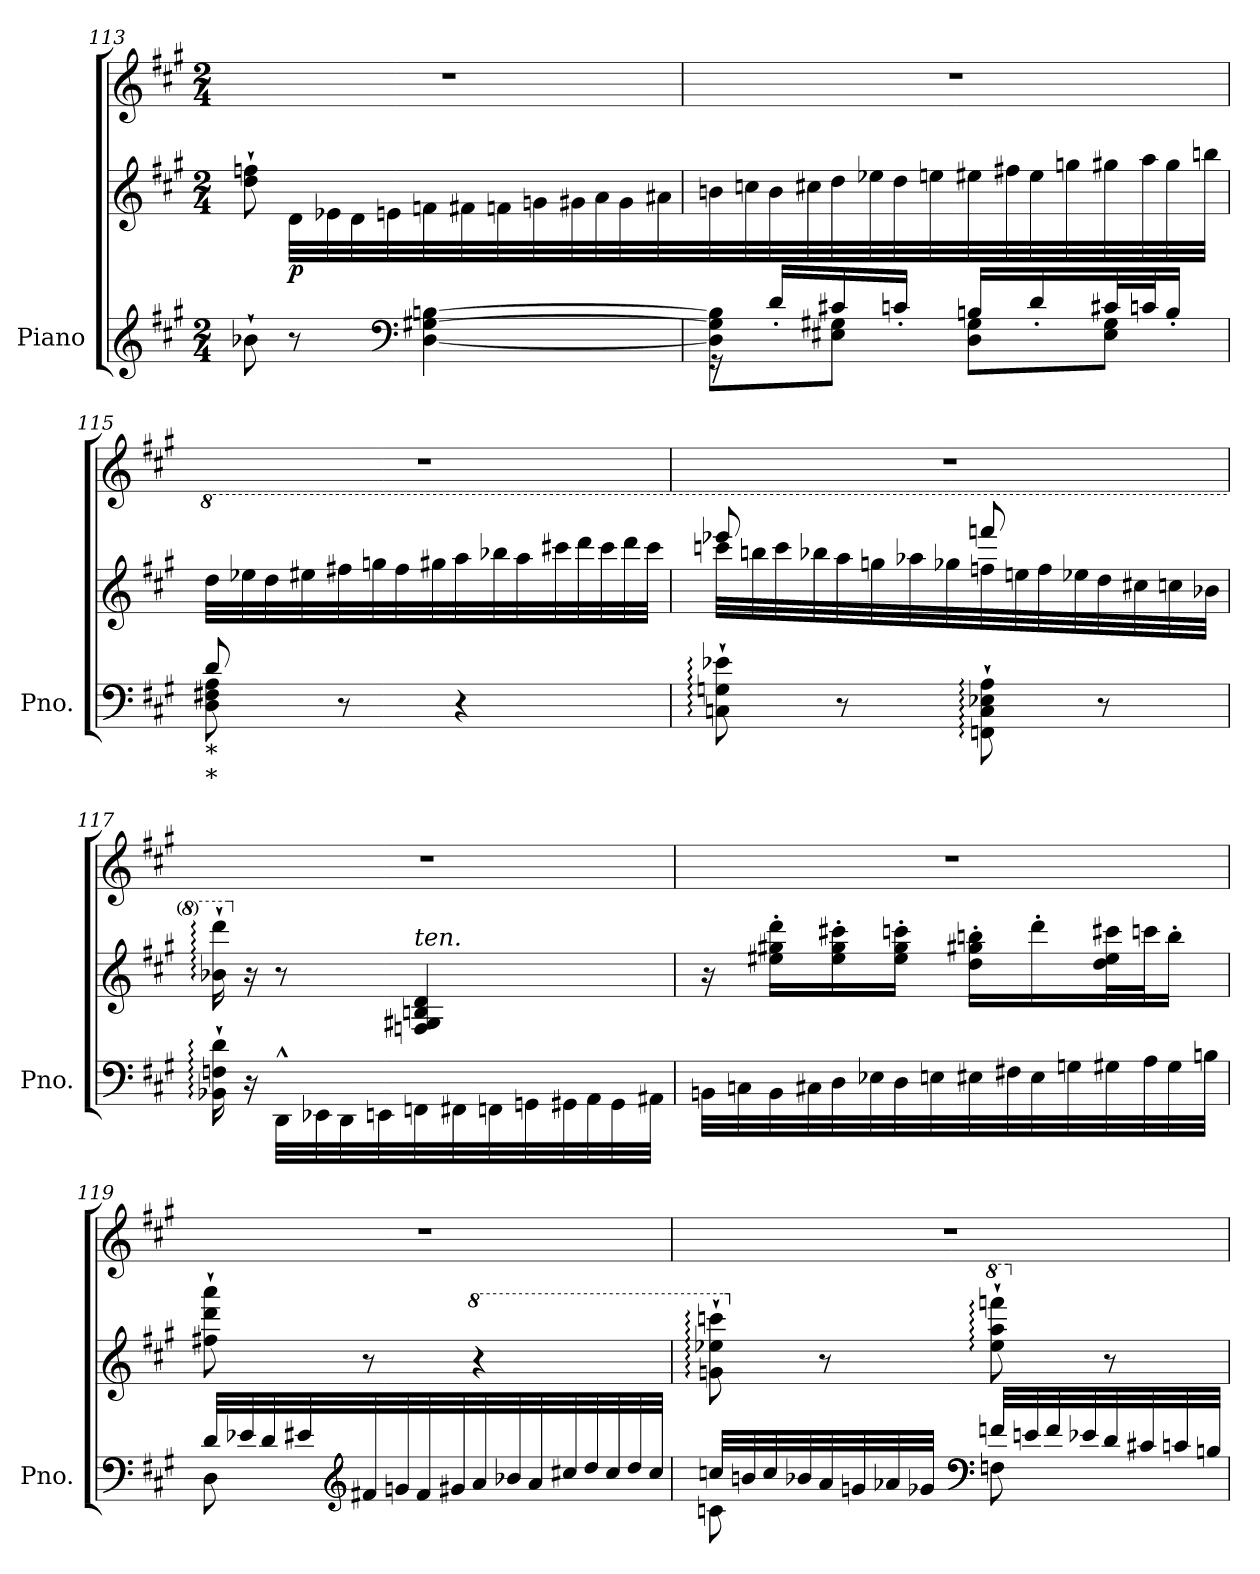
**kern	**kern	**kern	**dynam
*part1	*part1	*part1	*part1
*staff3	*staff2	*staff1	*staff1/2/3
*I"Piano	*	*	*
*I'Pno.	*	*	*
*clefG2	*clefG2	*clefG2	*
*k[f#c#g#]	*k[f#c#g#]	*k[f#c#g#]	*
*M2/4	*M2/4	*M2/4	*
=113	=113	=113	=113
8b-X`\	8dd\` 8ff\`	2r	.
!	!	!	!LO:DY:b=2
8r	32d\LLL	.	p
.	32e-\	.	.
.	32d\	.	.
.	32en\	.	.
*clefF4	*	*	*
[4D\ [4G#X\ [4Bn\	32f\	.	.
.	32f#X\	.	.
.	32fn\	.	.
.	32g\	.	.
.	32g#X\	.	.
.	32a\	.	.
.	32g#\	.	.
.	32a#X\	.	.
=114	=114	=114	=114
*^	*	*	*
8D\] 8G#\] 8B\]L	16r	32bn\	2r	.
.	.	32cc\	.	.
.	16d'/LL	32b\	.	.
.	.	32cc#X\	.	.
8E#X\ 8G#X\J	16c#X'/	32dd\	.	.
.	.	32ee-X\	.	.
.	16cn'/JJ	32dd\	.	.
.	.	32een\	.	.
8D\ 8G#\L	16Bn'/LL	32ee#X\	.	.
.	.	32ff#X\	.	.
.	16d'/	32ee#\	.	.
.	.	32ggn\	.	.
8E#\ 8G#\J	32c#X/L	32gg#X\	.	.
.	32cn/J	32aa\	.	.
.	16B'/JJ	32gg#\	.	.
.	.	32bbn\JJJ	.	.
!!LO:LB:g=z
=115	=115	=115	=115	=115
*	*	*8va	*	*
!LO:TX:b:t=*	!	!	!	!
!LO:TX:b:t=*	!	!	!	!
8D\` 8F#X\` 8A\`	8d`/	32ddd\LLL	2r	.
.	.	32eee-X\	.	.
.	.	32ddd\	.	.
.	.	32eee#X\	.	.
8ryy	8r	32fff#X\	.	.
.	.	32ggg\	.	.
.	.	32fff#\	.	.
.	.	32ggg#X\	.	.
4ryy	4r	32aaa\	.	.
.	.	32bbb-\	.	.
.	.	32aaa\	.	.
.	.	32cccc#X\	.	.
.	.	32dddd\	.	.
.	.	32cccc#\	.	.
.	.	32dddd\	.	.
.	.	32cccc#\JJJ	.	.
*v	*v	*	*	*
=116	=116	=116	=116
*	*^	*	*
8Cn\:` 8G\:` 8e-X\:`	32ccccn\LLL	8eeee-X/	2r	.
.	32bbbn\	.	.	.
.	32cccc\	.	.	.
.	32bbb-X\	.	.	.
8r	32aaa\	8ryy	.	.
.	32ggg\	.	.	.
.	32aaa-X\	.	.	.
.	32ggg-X\	.	.	.
8FF\:` 8C\:` 8E-\:` 8A\:`	32fff\	8ffff/	.	.
.	32eeen\	.	.	.
.	32fff\	.	.	.
.	32eee-X\	.	.	.
8r	32ddd\	8ryy	.	.
.	32ccc#X\	.	.	.
.	32cccn\	.	.	.
.	32bb-\JJJ	.	.	.
*	*v	*v	*	*
=117	=117	=117	=117
16BB-\:` 16F\:` 16d\:`	16bb-\:` 16dddd\:`	2r	.
*	*X8va	*	*
16r	16r	.	.
32DD^^\LLL	8r	.	.
32EE-\	.	.	.
32DD\	.	.	.
32EEn\	.	.	.
!	!LO:TX:a:i:t=ten.	!	!
!	!	!	!LO:DY:b=2
!	!	!	!LO:DY:n=1:b=2
32FF\	4F/ 4G#X/ 4Bn/ 4d/	.	other-dynamics p
32FF#X\	.	.	.
32FFn\	.	.	.
32GG\	.	.	.
32GG#X\	.	.	.
32AA\	.	.	.
32GG#\	.	.	.
32AA#X\JJJ	.	.	.
!!LO:LB:g=z
=118	=118	=118	=118
32BBn\LLL	16r	2r	.
32C\	.	.	.
32BB\	16ee#X\' 16gg#X\' 16ddd\'LL	.	.
32C#X\	.	.	.
32D\	16ee#\' 16gg#\' 16ccc#X\'	.	.
32E-X\	.	.	.
32D\	16ee#\' 16gg#\' 16cccn\'JJ	.	.
32En\	.	.	.
32E#X\	16dd\' 16gg#X\' 16bbn\'LL	.	.
32F#X\	.	.	.
32E#\	16ddd'\	.	.
32G\	.	.	.
32G#X\	32dd\ 32ee#\ 32ccc#X\L	.	.
32A\	32cccn\J	.	.
32G#\	16bb'\JJ	.	.
32Bn\JJJ	.	.	.
=119	=119	=119	=119
*^	*	*	*
8D\	32d/LLL	8ff#X\` 8ddd\` 8aaa\`	2r	.
.	32e-X/	.	.	.
.	32d/	.	.	.
.	32e#X/	.	.	.
*clefG2	*	*	*	*
4.ryy	32f#X/	8r	.	.
.	32g/	.	.	.
.	32f#/	.	.	.
.	32g#X/	.	.	.
*	*	*8va	*	*
.	32a/	4r	.	.
.	32b-/	.	.	.
.	32a/	.	.	.
.	32cc#X/	.	.	.
.	32dd/	.	.	.
.	32cc#/	.	.	.
.	32dd/	.	.	.
.	32cc#/JJJ	.	.	.
=120	=120	=120	=120	=120
8cn\	32ccn/LLL	8gg\:` 8eee-\:` 8cccc\:`	2r	.
.	32bn/	.	.	.
.	32cc/	.	.	.
.	32b-X/	.	.	.
*	*	*X8va	*	*
8ryy	32a/	8r	.	.
.	32g/	.	.	.
.	32a-X/	.	.	.
.	32g-X/JJJ	.	.	.
*clefF4	*	*	*	*
*	*	*8va	*	*
8F\	32f/LLL	8eee-\:` 8aaa\:` 8ffff\:`	.	.
.	32en/	.	.	.
.	32f/	.	.	.
.	32e-X/	.	.	.
*	*	*X8va	*	*
8ryy	32d/	8r	.	.
.	32c#X/	.	.	.
.	32cn/	.	.	.
.	32Bn/JJJ	.	.	.
*v	*v	*	*	*
=	=	=	=
*-	*-	*-	*-
